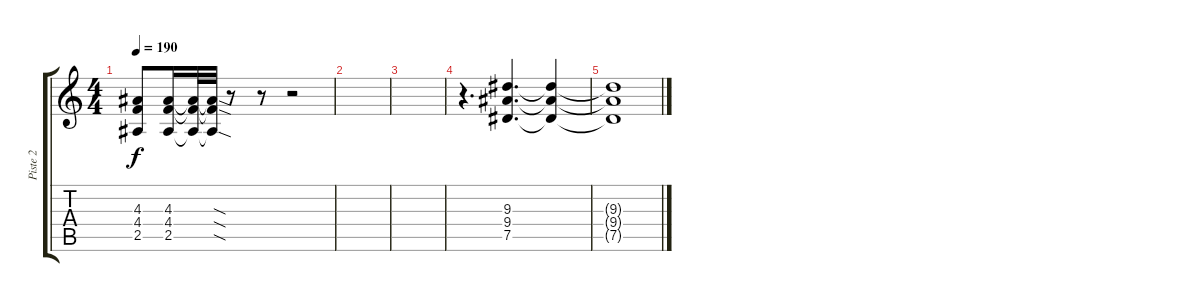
\track ("Piste 2" "Piste 2") {instrument distortionguitar}
\staff {score tabs}
\tuning (Eb4 Bb3 Gb3 Db3 Ab2 Eb2) {hide}
\ts (4 4)
\tempo 190
\clef g2
\ks c
(4.3 4.4 2.5).8{dy f} (4.3 4.4 2.5).16 (4.3{t} 4.4{t} 2.5{t}).32 (4.3{sod t} 4.4{sod t} 2.5{sod t}).32 r.8 r.8 r.2 |
|
|
r.4{d} (9.3 9.4 7.5).4{d} (9.3{t} 9.4{t} 7.5{t}).4 |
(9.3{t} 9.4{t} 7.5{t}).1
